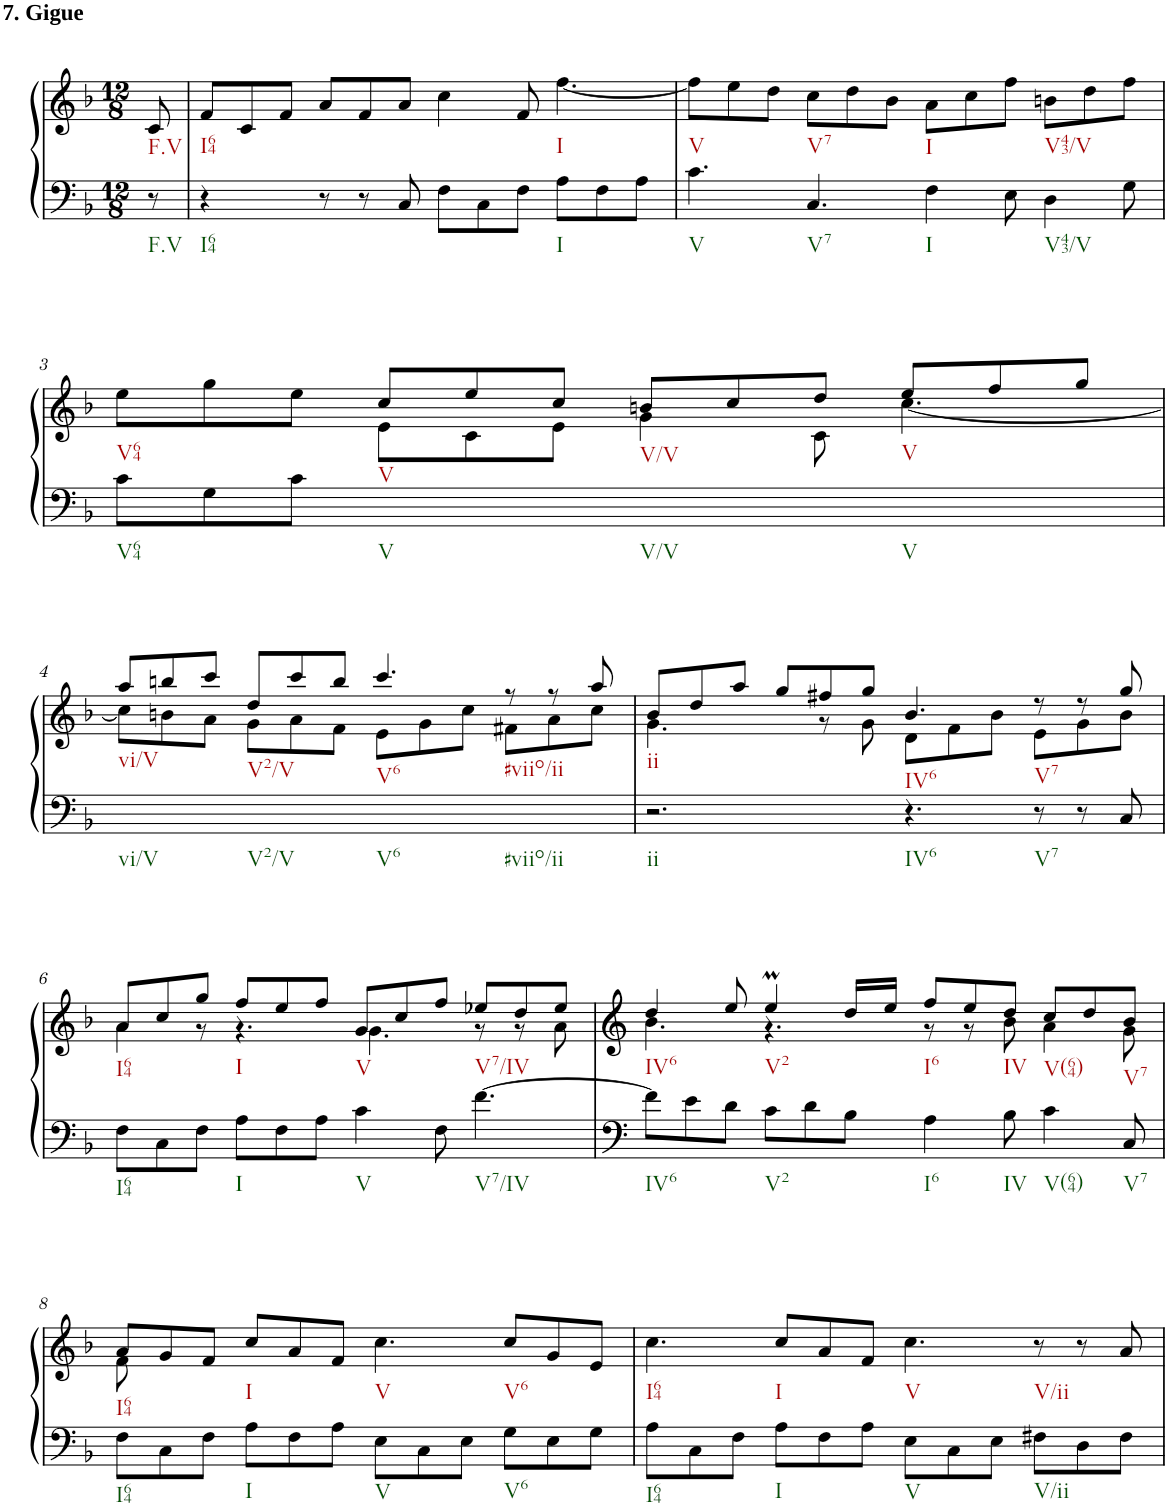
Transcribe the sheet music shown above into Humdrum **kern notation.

**kern	**kern
*part1	*part1
*staff2	*staff1
*I"Klavier linke Hand	*
*clefF4	*clefG2
*k[b-]	*k[b-]
*M12/8	*M12/8
=	=
!	!LO:TX:a:B:t=7. Gigue
8r	8c/
=1	=1
*	*^
4r	8f/L	2.ryy
.	8c/	.
8ryy	8f/J	.
8r	8a/L	.
8r	8f/	.
8C/	8a/J	.
8F\L	4ryy	4cc\
8C\	.	.
8F\J	8f/	8ryy
8A\L	8ryy	[4.ff\
8F\	4ryy	.
8A\J	.	.
=2	=2	=2
4.c\	1.ryy	8ff\L]
.	.	8ee\
.	.	8dd\J
4.C/	.	8cc\L
.	.	8dd\
.	.	8b-\J
4F\	.	8a\L
.	.	8cc\
8E\	.	8ff\J
4D\	.	8bn\L
.	.	8dd\
8G\	.	8ff\J
!!LO:LB:g=z	!!
=3	=3	=3
8c\L	4ryy	8ee\L
8G\	.	8gg\
8c\J	8ryy	8ee\J
8ryy	8cc/L	8e\L
2ryy	8ee/	8c\
.	8cc/J	8e\J
.	8bn/L	4g\
.	8cc/	.
2ryy	8dd/J	8c\
.	8ee/L	[4.cc\
.	8ff/	.
.	8gg/J	.
!!LO:LB:g=z	!!
=4	=4	=4
1.ryy	8aa/L	8cc\L]
.	8bbn/	8bn\
.	8ccc/J	8a\J
.	8dd/L	8g\L
.	8ccc/	8a\
.	8bb/J	8f\J
.	4.ccc/	8e\L
.	.	8g\
.	.	8cc\J
.	8r	8f#X\L
.	8r	8a\
.	8aa/	8cc\J
=5	=5	=5
2.r	8b-/L	4.g\
.	8dd/	.
.	8aa/J	.
.	8gg/L	8ryy
.	8ff#X/	8r
.	8gg/J	8g\
4.r	4.b-/	8d\L
.	.	8f\
.	.	8b-\J
8r	8r	8e\L
8r	8r	8g\
8C/	8gg/	8b-\J
!!LO:LB:g=z	!!
=6	=6	=6
8F\L	8a/L	4a\
8C\	8cc/	.
8F\J	8gg/J	8r
8A\L	8ff/L	4.r
8F\	8ee/	.
8A\J	8ff/J	.
4c\	8g/L	4.g\
.	8cc/	.
8F\	8ff/J	.
[4.f\	8ee-X/L	8r
.	8dd/	8r
.	8ee-/J	8a\
=7	=7	=7
8f\L]	4dd/	4.b-\
8e\	.	.
8d\J	8ee/	.
8c\L	4eem/	4.r
8d\	.	.
8B-\J	16dd/LL	.
.	16ee/JJ	.
4A\	8ff/L	8r
.	8ee/	8r
8B-\	8dd/J	8b-\
4c\	8cc/L	4a\
.	8dd/	.
8C/	8b-/J	8g\
!!LO:LB:g=z	!!
=8	=8	=8
8F\L	8a/L	8f\
8C\	8g/	1ryy
8F\J	8f/J	.
8A\L	8cc/L	.
8F\	8a/	.
8A\J	8f/J	.
8E\L	4.cc\	.
8C\	.	.
8E\J	.	.
8G\L	8cc/L	4.ryy
8E\	8g/	.
8G\J	8e/J	.
*	*v	*v
=9	=9
8A\L	4.cc\
8C\	.
8F\J	.
8A\L	8cc/L
8F\	8a/
8A\J	8f/J
8E\L	4.cc\
8C\	.
8E\J	.
8F#X\L	8r
8D\	8r
8F#\J	8a/
=	=
*-	*-
